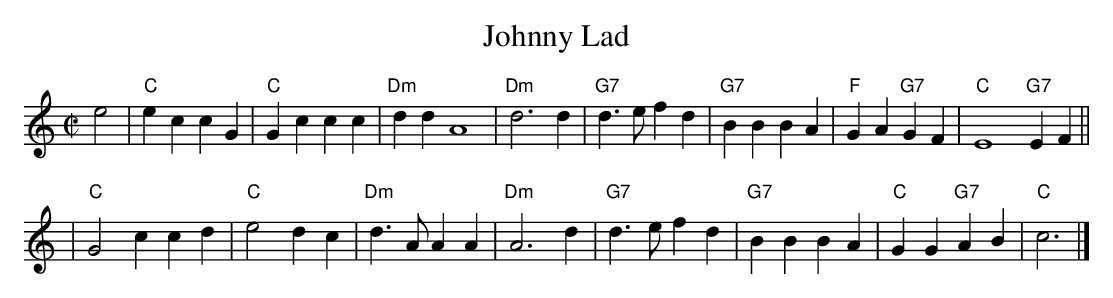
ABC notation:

X:1
T: Johnny Lad
M: C|
L: 1/4
K: C
e2 \
| "C"ec cG | "C"Gc cc | "Dm"dd A4 | "Dm"d3 d \
| "G7"d>e fd | "G7"BB BA | "F"GA "G7"GF | "C"E4 "G7"E F ||
| "C"G2 ccd | "C"e2 dc | "Dm"d>A AA | "Dm"A3 d \
| "G7"d>e fd | "G7"BB BA | "C"GG "G7"AB | "C"c3 |]
